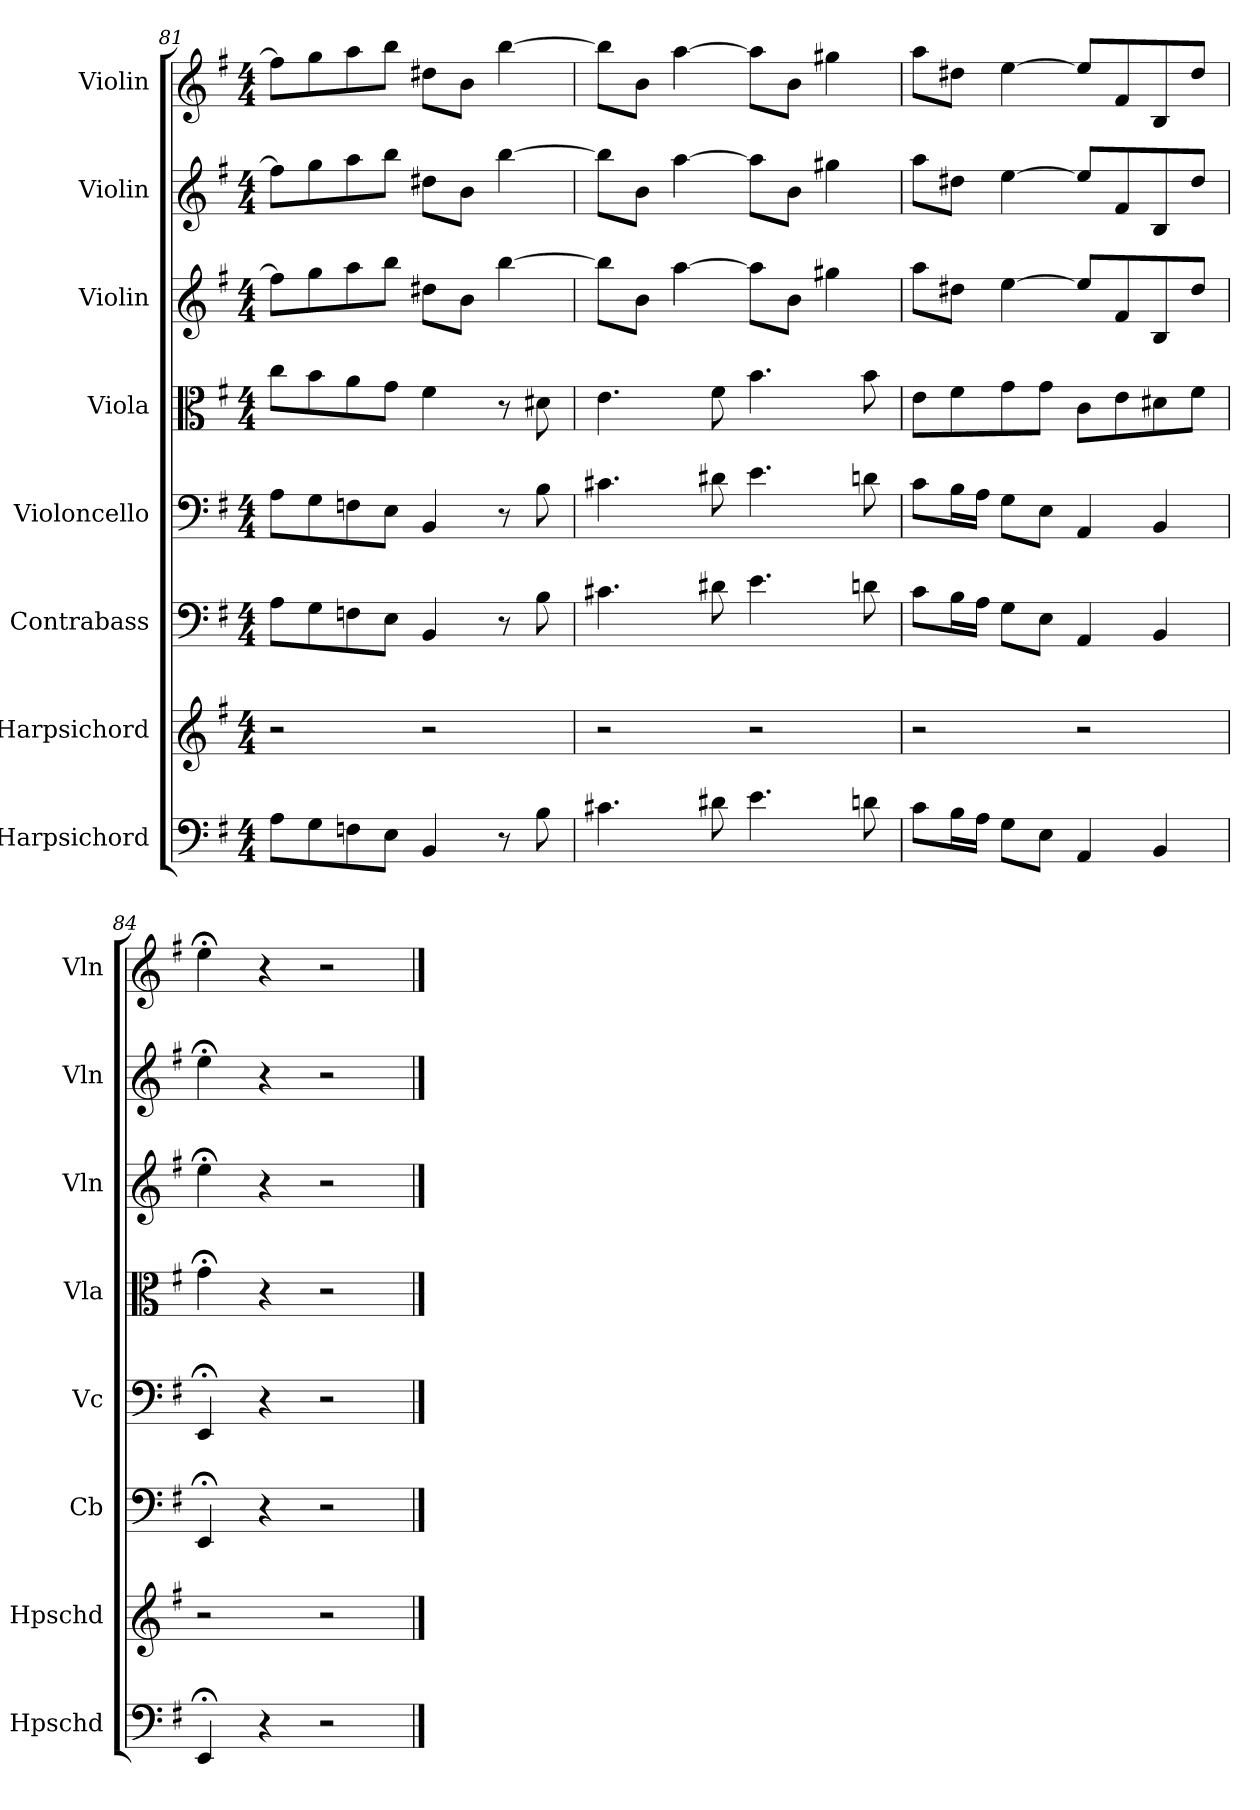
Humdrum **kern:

**kern	**kern	**kern	**kern	**kern	**kern	**kern	**kern
*part8	*part7	*part6	*part5	*part4	*part3	*part2	*part1
*staff8	*staff7	*staff6	*staff5	*staff4	*staff3	*staff2	*staff1
*I"Harpsichord	*I"Harpsichord	*I"Contrabass	*I"Violoncello	*I"Viola	*I"Violin	*I"Violin	*I"Violin
*I'Hpschd	*I'Hpschd	*I'Cb	*I'Vc	*I'Vla	*I'Vln	*I'Vln	*I'Vln
*clefF4	*clefG2	*clefF4	*clefF4	*clefC3	*clefG2	*clefG2	*clefG2
*k[f#]	*k[f#]	*k[f#]	*k[f#]	*k[f#]	*k[f#]	*k[f#]	*k[f#]
*M4/4	*M4/4	*M4/4	*M4/4	*M4/4	*M4/4	*M4/4	*M4/4
=81	=81	=81	=81	=81	=81	=81	=81
8A\L	2r	8A\L	8A\L	8cc\L	8ff\L]	8ff\L]	8ff\L]
8G\	.	8G\	8G\	8b\	8gg\	8gg\	8gg\
8Fn\	.	8Fn\	8Fn\	8a\	8aa\	8aa\	8aa\
8E\J	.	8E\J	8E\J	8g\J	8bb\J	8bb\J	8bb\J
4BB/	2r	4BB/	4BB/	4f#\	8dd#X\L	8dd#X\L	8dd#X\L
.	.	.	.	.	8b\J	8b\J	8b\J
8r	.	8r	8r	8r	[4bb\	[4bb\	[4bb\
8B\	.	8B\	8B\	8d#X\	.	.	.
=82	=82	=82	=82	=82	=82	=82	=82
4.c#X\	2r	4.c#X\	4.c#X\	4.e\	8bb\L]	8bb\L]	8bb\L]
.	.	.	.	.	8b\J	8b\J	8b\J
.	.	.	.	.	[4aa\	[4aa\	[4aa\
8d#X\	.	8d#X\	8d#X\	8f#\	.	.	.
4.e\	2r	4.e\	4.e\	4.b\	8aa\L]	8aa\L]	8aa\L]
.	.	.	.	.	8b\J	8b\J	8b\J
.	.	.	.	.	4gg#X\	4gg#X\	4gg#X\
8dn\	.	8dn\	8dn\	8b\	.	.	.
=83	=83	=83	=83	=83	=83	=83	=83
8c\L	2r	8c\L	8c\L	8e\L	8aa\L	8aa\L	8aa\L
16B\L	.	16B\L	16B\L	8f#\	8dd#X\J	8dd#X\J	8dd#X\J
16A\JJ	.	16A\JJ	16A\JJ	.	.	.	.
8G\L	.	8G\L	8G\L	8g\	[4ee\	[4ee\	[4ee\
8E\J	.	8E\J	8E\J	8g\J	.	.	.
4AA/	2r	4AA/	4AA/	8c\L	8ee/L]	8ee/L]	8ee/L]
.	.	.	.	8e\	8f#/	8f#/	8f#/
4BB/	.	4BB/	4BB/	8d#X\	8B/	8B/	8B/
.	.	.	.	8f#\J	8dd#/J	8dd#/J	8dd#/J
=84	=84	=84	=84	=84	=84	=84	=84
4EE;</	2r	4EE;</	4EE;</	4g;<\	4ee;<\	4ee;<\	4ee;<\
4r	.	4r	4r	4r	4r	4r	4r
2r	2r	2r	2r	2r	2r	2r	2r
==	==	==	==	==	==	==	==
*-	*-	*-	*-	*-	*-	*-	*-
